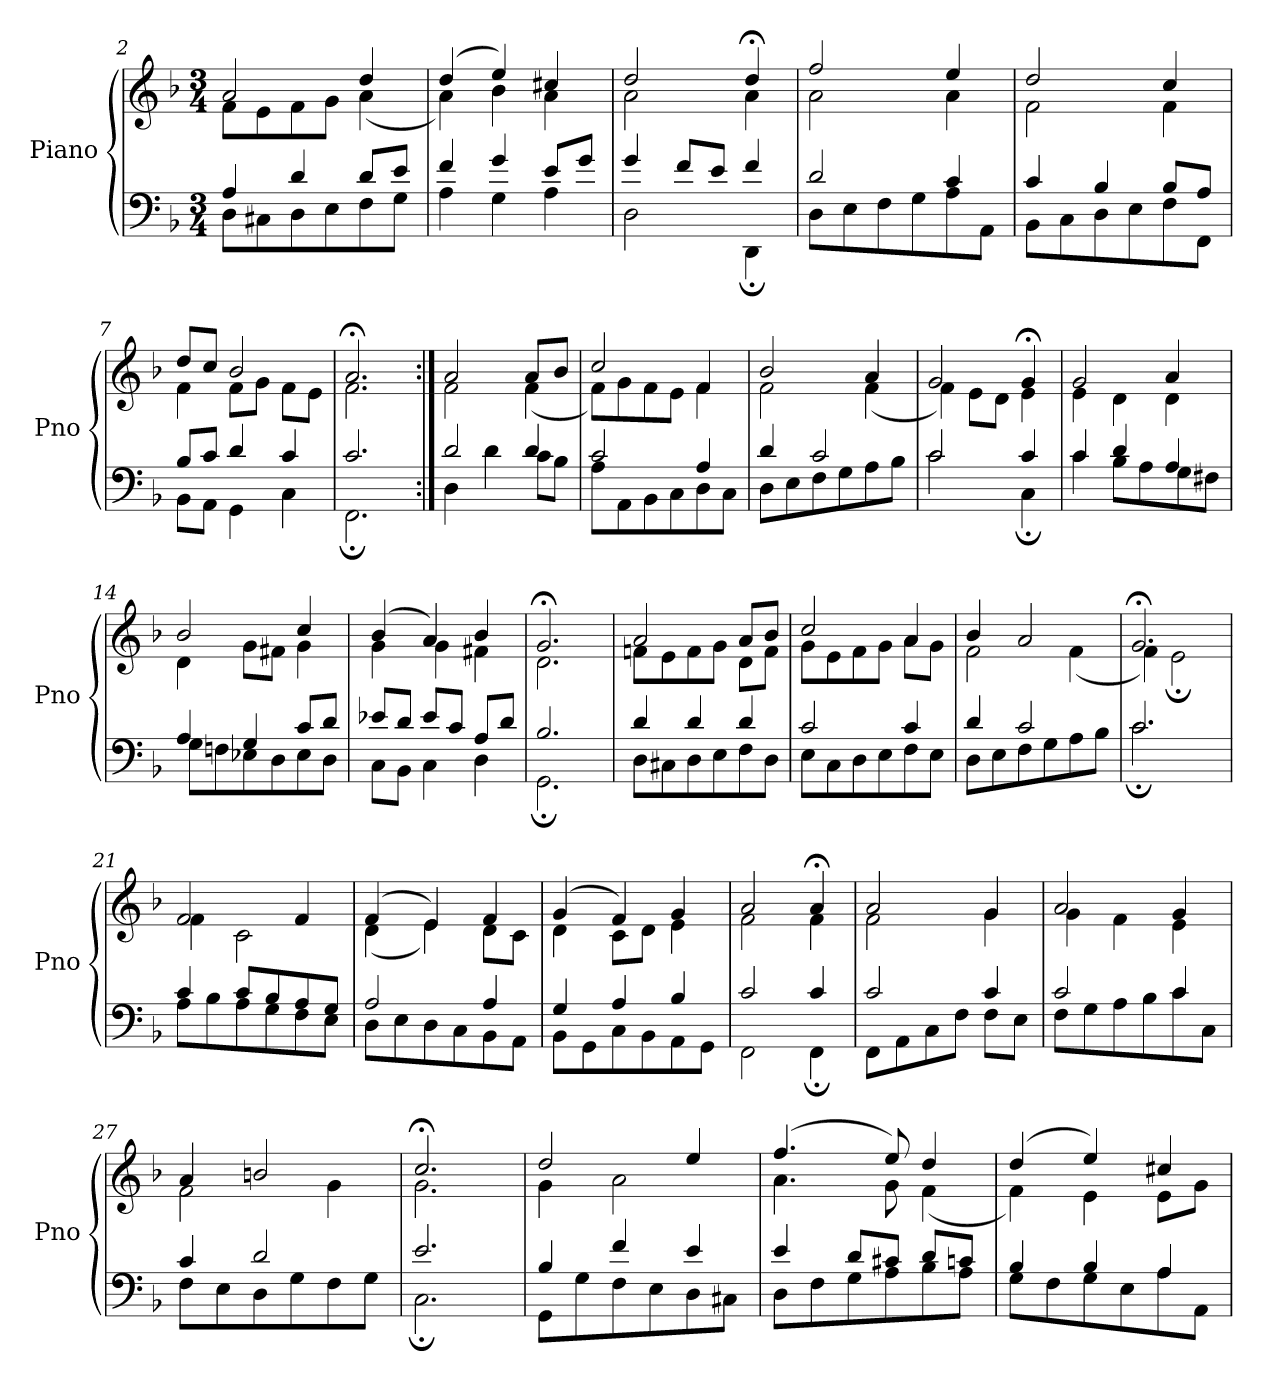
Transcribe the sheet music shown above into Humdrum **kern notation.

**kern	**kern
*part1	*part1
*staff2	*staff1
*I"Piano	*
*I'Pno	*
*clefF4	*clefG2
*k[b-]	*k[b-]
*M3/4	*M3/4
=2	=2
*^	*^
4A/	8D\L	2a/	8f\L
.	8C#X\	.	8e\
4d/	8D\	.	8f\
.	8E\	.	8g\J
8d/L	8F\	4dd/	(<4a\
8e/J	8G\J	.	.
=3	=3	=3	=3
4f/	4A\	(>4dd/	4a\)
4g/	4G\	4ee/)	4b-\
8e/L	4A\	4cc#X/	4a\
8g/J	.	.	.
=4	=4	=4	=4
4g/	2D\	2dd/	2a\
8f/L	.	.	.
8e/J	.	.	.
4f/	4DD;\	4dd;</	4a\
=5	=5	=5	=5
2d/	8D\L	2ff/	2a\
.	8E\	.	.
.	8F\	.	.
.	8G\	.	.
4c/	8A\	4ee/	4a\
.	8AA\J	.	.
=6	=6	=6	=6
4c/	8BB-\L	2dd/	2f\
.	8C\	.	.
4B-/	8D\	.	.
.	8E\	.	.
8B-/L	8F\	4cc/	4f\
8A/J	8FF\J	.	.
=7	=7	=7	=7
8B-/L	8BB-\L	8dd/L	4f\
8c/J	8AA\J	8cc/J	.
4d/	4GG\	2b-/	8f\L
.	.	.	8g\J
4c/	4C\	.	8f\L
.	.	.	8e\J
=8	=8	=8	=8
2.c/	2.FF;\	2.a;</	2.f\
=9:|!	=9:|!	=9:|!	=9:|!
2d/	4D\	2a/	2f\
.	4d\	.	.
4d/	8c\L	8a/L	(<4f\
.	8B-\J	8b-/J	.
=10	=10	=10	=10
2c/	8A\L	2cc/	8f\L)
.	8AA\	.	8g\
.	8BB-\	.	8f\
.	8C\	.	8e\J
4A/	8D\	4f/	4f\
.	8C\J	.	.
=11	=11	=11	=11
4d/	8D\L	2b-/	2f\
.	8E\	.	.
2c/	8F\	.	.
.	8G\	.	.
.	8A\	4a/	(<4f\
.	8B-\J	.	.
=12	=12	=12	=12
2c/	2c\	2g/	4f\)
.	.	.	8e\L
.	.	.	8d\J
4c/	4C;\	4g;</	4e\
=13	=13	=13	=13
4c/	4c\	2g/	4e\
4d/	8B-\L	.	4d\
.	8A\	.	.
4A/	8G\	4a/	4d\
.	8F#X\J	.	.
=14	=14	=14	=14
4A/	8G\L	2b-/	4d\
.	8Fn\	.	.
4G/	8E-X\	.	8g\L
.	8D\	.	8f#X\J
8c/L	8E-\	4cc/	4g\
8d/J	8D\J	.	.
=15	=15	=15	=15
8e-X/L	8C\L	(>4b-/	4g\
8d/J	8BB-\J	.	.
8e-/L	4C\	4a/)	4g\
8c/J	.	.	.
8A/L	4D\	4b-/	4f#X\
8d/J	.	.	.
=16	=16	=16	=16
2.B-/	2.GG;\	2.g;</	2.d\
=17	=17	=17	=17
4d/	8D\L	2a/	8fn\L
.	8C#X\	.	8e\
4d/	8D\	.	8f\
.	8E\	.	8g\J
4d/	8F\	8a/L	8d\L
.	8D\J	8b-/J	8f\J
=18	=18	=18	=18
2c/	8E\L	2cc/	8g\L
.	8C\	.	8e\
.	8D\	.	8f\
.	8E\	.	8g\J
4c/	8F\	4a/	8a\L
.	8E\J	.	8g\J
=19	=19	=19	=19
4d/	8D\L	4b-/	2f\
.	8E\	.	.
2c/	8F\	2a/	.
.	8G\	.	.
.	8A\	.	(<4f\
.	8B-\J	.	.
=20	=20	=20	=20
2.c/	2.c;\	2.g;</	4f\)
.	.	.	2e;\
=21	=21	=21	=21
4c/	8A\L	2f/	4f\
.	8B-\	.	.
8c/L	8A\	.	2c\
8B-/	8G\	.	.
8A/	8F\	4f/	.
8G/J	8E\J	.	.
=22	=22	=22	=22
2A/	8D\L	(>4f/	(<4d\
.	8E\	.	.
.	8D\	4e/)	4e\)
.	8C\	.	.
4A/	8BB-\	4f/	8d\L
.	8AA\J	.	8c\J
=23	=23	=23	=23
4G/	8BB-\L	(>4g/	4d\
.	8GG\	.	.
4A/	8C\	4f/)	8c\L
.	8BB-\	.	8d\J
4B-/	8AA\	4g/	4e\
.	8GG\J	.	.
=24	=24	=24	=24
2c/	2FF\	2a/	2f\
4c/	4FF;\	4a;</	4f\
=25	=25	=25	=25
2c/	8FF\L	2a/	2f\
.	8AA\	.	.
.	8C\	.	.
.	8F\J	.	.
4c/	8F\L	4g/	4g\
.	8E\J	.	.
=26	=26	=26	=26
2c/	8F\L	2a/	4g\
.	8G\	.	.
.	8A\	.	4f\
.	8B-\	.	.
4c/	8c\	4g/	4e\
.	8C\J	.	.
=27	=27	=27	=27
4c/	8F\L	4a/	2f\
.	8E\	.	.
2d/	8D\	2bn/	.
.	8G\	.	.
.	8F\	.	4g\
.	8G\J	.	.
=28	=28	=28	=28
2.e/	2.C;\	2.cc;</	2.g\
=29	=29	=29	=29
4B-/	8GG\L	2dd/	4g\
.	8G\	.	.
4f/	8F\	.	2a\
.	8E\	.	.
4e/	8D\	4ee/	.
.	8C#X\J	.	.
=30	=30	=30	=30
4e/	8D\L	(>4.ff/	4.a\
.	8F\	.	.
8d/L	8G\	.	.
8c#X/J	8A\	8ee/)	8g\
8d/L	8B-\	4dd/	(<4f\
8cn/J	8A\J	.	.
=31	=31	=31	=31
4B-/	8G\L	(>4dd/	4f\)
.	8F\	.	.
4B-/	8G\	4ee/)	4e\
.	8E\	.	.
4A/	8A\	4cc#X/	8e\L
.	8AA\J	.	8g\J
*v	*v	*	*
*	*v	*v
=	=
*-	*-
